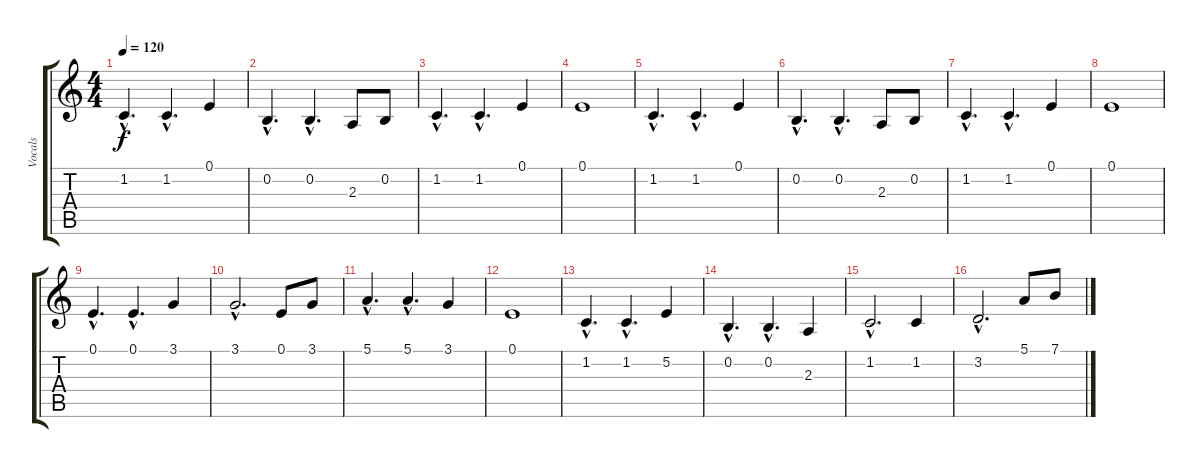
\track ("Vocals" "Vocals") {instrument cello}
\staff {score tabs}
\tuning (E4 B3 G3 D3 A2 E2) {hide}
\ts (4 4)
\tempo 120
\clef g2
\ks c
1.2{hac}.4{d dy f} 1.2{hac}.4{d} 0.1.4 |
0.2{hac}.4{d} 0.2{hac}.4{d} 2.3.8 0.2.8 |
1.2{hac}.4{d} 1.2{hac}.4{d} 0.1.4 |
0.1.1 |
1.2{hac}.4{d} 1.2{hac}.4{d} 0.1.4 |
0.2{hac}.4{d} 0.2{hac}.4{d} 2.3.8 0.2.8 |
1.2{hac}.4{d} 1.2{hac}.4{d} 0.1.4 |
0.1.1 |
0.1{hac}.4{d} 0.1{hac}.4{d} 3.1.4 |
3.1{hac}.2{d} 0.1.8 3.1.8 |
5.1{hac}.4{d} 5.1{hac}.4{d} 3.1.4 |
0.1.1 |
1.2{hac}.4{d} 1.2{hac}.4{d} 5.2.4 |
0.2{hac}.4{d} 0.2{hac}.4{d} 2.3.4 |
1.2{hac}.2{d} 1.2.4 |
3.2{hac}.2{d} 5.1.8 7.1.8
